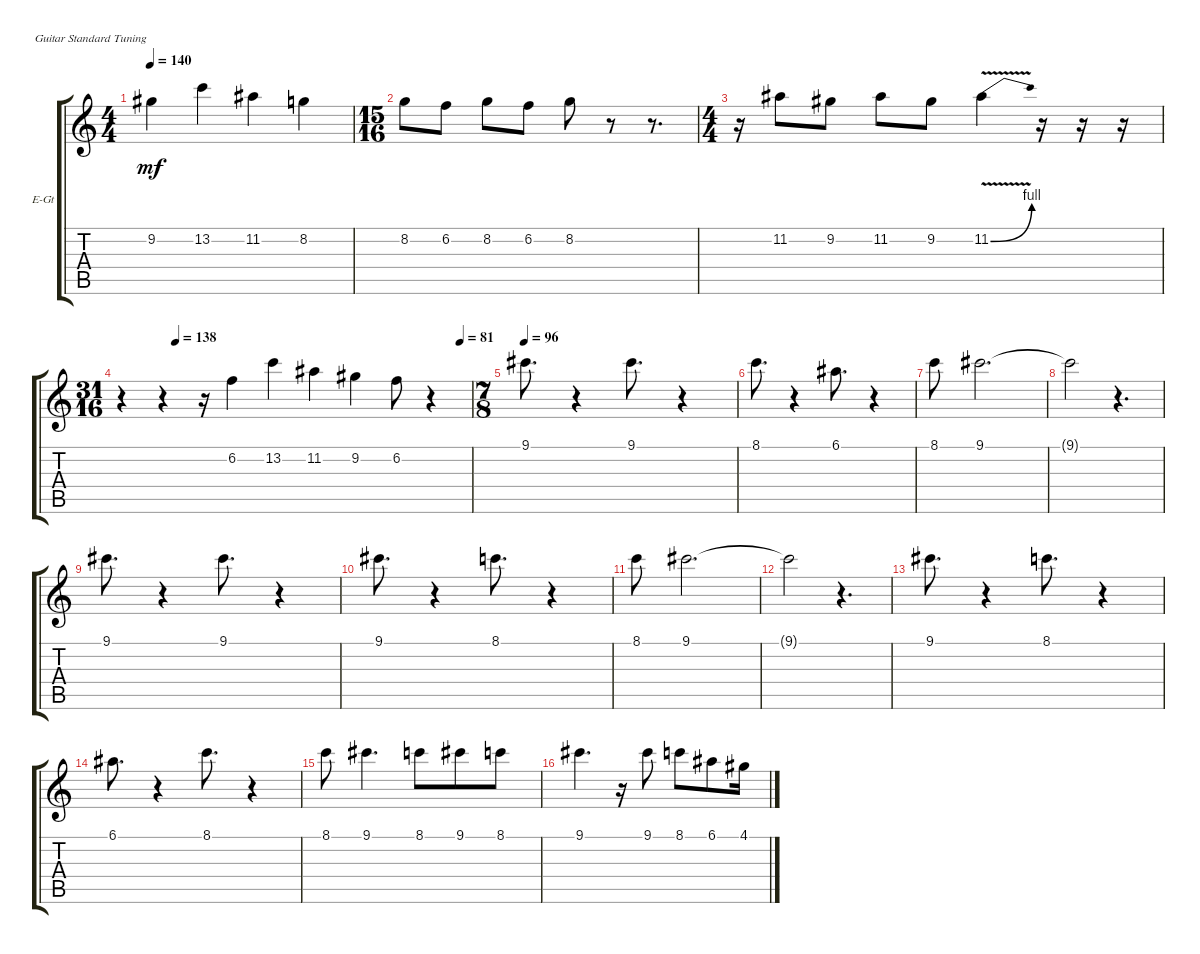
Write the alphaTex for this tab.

\defaultSystemsLayout 4
\bracketExtendMode groupsimilarinstruments
\firstSystemTrackNameOrientation horizontal
\otherSystemsTrackNameOrientation horizontal
\track ("Vocals" "E-Gt") {instrument distortionguitar}
\staff {score tabs}
\tuning (E4 B3 G3 D3 A2 E2)
\ts (4 4)
\tempo 140
\clef g2
\scale
0.208191
\ks c
9.2.4{dy mf} 13.2.4 11.2.4 8.2.4 |
\ts (15 16)
\scale
0.395904 8.2.8 6.2.8 8.2.8 6.2.8 8.2.8 r.8 r.8{d} |
\ts (4 4)
\scale
0.395904 r.16 11.2.8 9.2.8 11.2.8 9.2.8 11.2{be (bend 0 0 15 4) v}.4 r.16 r.16 r.16 |
\ts (31 16)
\tempo (138 0.15625)
\tempo (81 0.96875)
\scale
0.395904 r.4 r.4 r.16 6.2.4 13.2.4 11.2.4 9.2.4 6.2.8 r.4 |
\ts (7 8)
\tempo 96
\scale
0.395904 9.1.8{d} r.4 9.1.8{d} r.4 |
\scale
0.208191 8.1.8{d} r.4 6.1.8{d} r.4 |
\scale
0.333333 8.1.8 9.1.2{d} |
\scale
0.333333 9.1{t}.2 r.4{d} |
\scale
0.333333 9.1.8{d} r.4 9.1.8{d} r.4 |
\scale
0.333333 9.1.8{d} r.4 8.1.8{d} r.4 |
\scale
0.333333 8.1.8 9.1.2{d} |
\scale
0.333333 9.1{t}.2 r.4{d} |
\scale
0.333333 9.1.8{d} r.4 8.1.8{d} r.4 |
\scale
0.333333 6.1.8{d} r.4 8.1.8{d} r.4 |
\scale
0.333333 8.1.8 9.1.4{d} 8.1.8 9.1.8 8.1.8 |
\scale
0.333333 9.1.4{d} r.16 9.1.8 8.1.8 6.1.8 4.1.16
